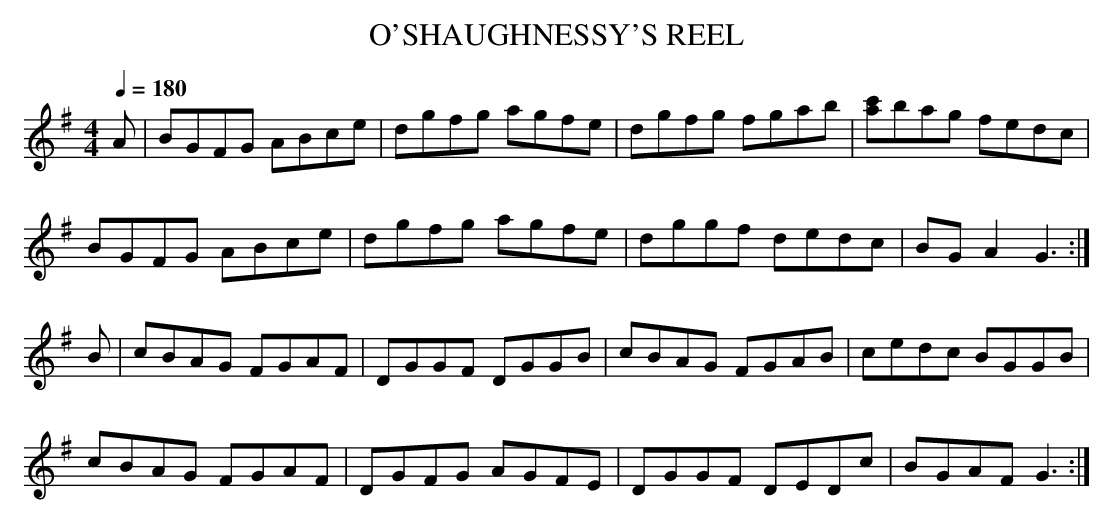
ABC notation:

X:1
T:O'SHAUGHNESSY'S REEL
L:1/8
Q:1/4=180
M:4/4
K:G
A|BGFG ABce|dgfg agfe|dgfg fgab|[ac']bag fedc|
BGFG ABce|dgfg agfe|dggf dedc|BGA2 G3 :|
B|cBAG FGAF|DGGF DGGB|cBAG FGAB|cedc BGGB|
cBAG FGAF|DGFG AGFE|DGGF DEDc|BGAF G3 :|
